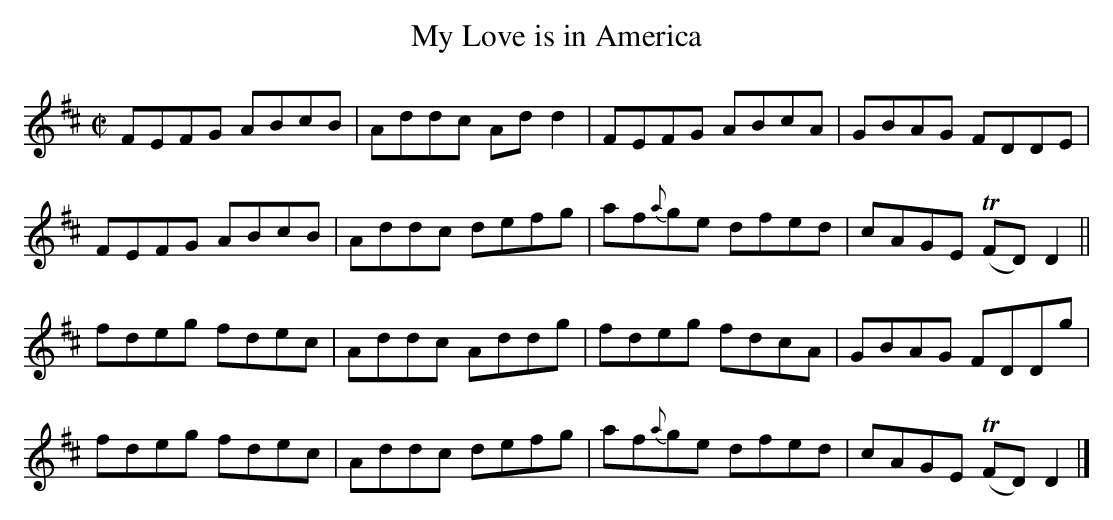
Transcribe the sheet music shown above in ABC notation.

X:1
T: My Love is in America
M: C|
L: 1/8
K: D
FEFG ABcB|Addc Add2|FEFG ABcA|GBAG FDDE|
FEFG ABcB|Addc defg|af{a}ge dfed|cAGE T(FD)D2||
fdeg fdec|Addc Addg|fdeg fdcA|GBAG FDDg|
fdeg fdec|Addc defg|af{a}ge dfed|cAGE T(FD)D2|]
